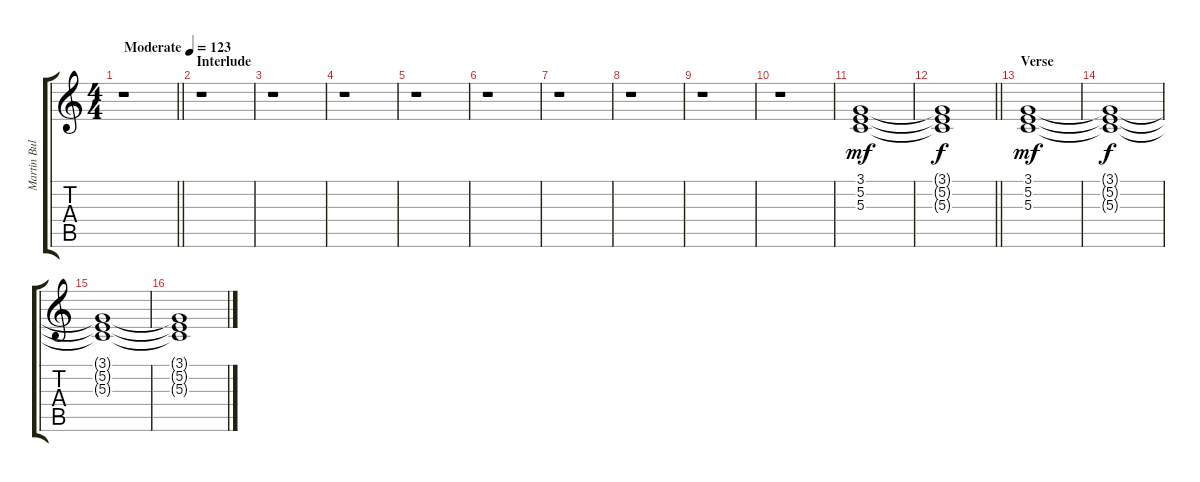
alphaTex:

\track ("Martin Bullard - Keyboard (STRINGS)" "Martin Bul") {instrument pad2warm}
\staff {score tabs}
\tuning (E4 B3 G3 D3 A2 E2) {hide}
\ts (4 4)
\tempo (123 "Moderate")
\clef g2
\barLineRight lightlight
\ks c
r.1{dy mf instrument pad2warm} |
\section ("" "Interlude")
r.1 |
r.1 |
r.1 |
r.1 |
r.1 |
r.1 |
r.1 |
r.1 |
r.1 |
(3.1 5.2 5.3).1 |
\barLineRight lightlight
(3.1{t} 5.2{t} 5.3{t}).1{dy f} |
\section ("" "Verse")
(3.1 5.2 5.3).1{dy mf} |
(3.1{t} 5.2{t} 5.3{t}).1{dy f} |
(3.1{t} 5.2{t} 5.3{t}).1 |
(3.1{t} 5.2{t} 5.3{t}).1
